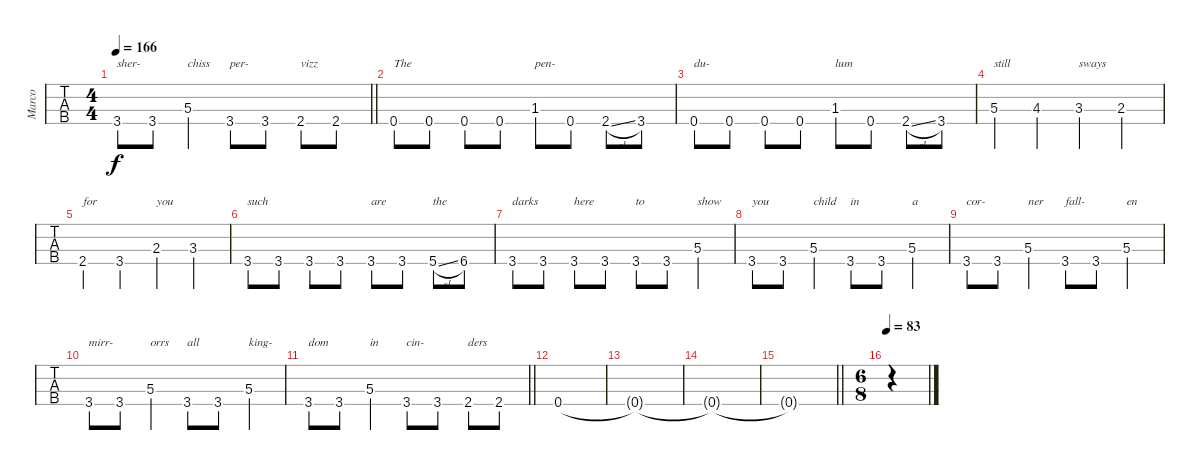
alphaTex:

\track ("Marco" "Marco") {instrument electricbasspick}
\staff {tabs}
\tuning (F2 C2 G1 D1) {hide}
\ts (4 4)
\tempo 166
\clef f4
\barLineRight lightlight
\ks f
3.4.8{txt "sher-" dy f} 3.4.8 5.3.4{txt "chiss"} 3.4.8{txt "per-"} 3.4.8 2.4.8{txt "vizz"} 2.4.8 |
\section ("" "")
0.4.8{txt "The"} 0.4.8 0.4.8 0.4.8 1.3.8{txt "pen-"} 0.4.8 2.4{sl}.8 3.4.8 |
0.4.8{txt "du-"} 0.4.8 0.4.8 0.4.8 1.3.8{txt "lum"} 0.4.8 2.4{sl}.8 3.4.8 |
5.3.4{txt "still"} 4.3.4 3.3.4{txt "sways"} 2.3.4 |
2.4.4{txt "for"} 3.4.4 2.3.4{txt "you"} 3.3.4 |
3.4.8{txt "such"} 3.4.8 3.4.8 3.4.8 3.4.8{txt "are"} 3.4.8 5.4{sl}.8{txt "the"} 6.4.8 |
3.4.8{txt "darks"} 3.4.8 3.4.8{txt "here"} 3.4.8 3.4.8{txt "to"} 3.4.8 5.3.4{txt "show"} |
3.4.8{txt "you"} 3.4.8 5.3.4{txt "child"} 3.4.8{txt "in"} 3.4.8 5.3.4{txt "a"} |
3.4.8{txt "cor-"} 3.4.8 5.3.4{txt "ner"} 3.4.8{txt "fall-"} 3.4.8 5.3.4{txt "en"} |
3.4.8{txt "mirr-"} 3.4.8 5.3.4{txt "orrs"} 3.4.8{txt "all"} 3.4.8 5.3.4{txt "king-"} |
\barLineRight lightlight
3.4.8{txt "dom"} 3.4.8 5.3.4{txt "in"} 3.4.8{txt "cin-"} 3.4.8 2.4.8{txt "ders"} 2.4.8 |
\section ("" "")
0.4.1 |
0.4{t}.1 |
0.4{t}.1 |
\barLineRight lightlight
0.4{t}.1 |
\ts (6 8)
\section ("" "")
\tempo 83
